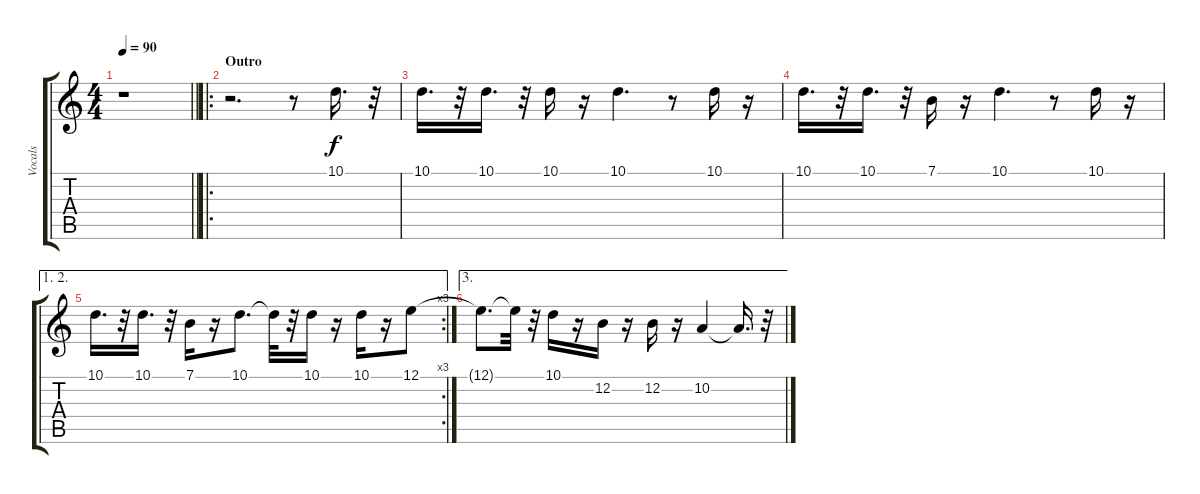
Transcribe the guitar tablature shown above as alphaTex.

\track ("Vocals" "Vocals") {instrument stringensemble1}
\staff {score tabs}
\tuning (E4 B3 G3 D3 A2 E2) {hide}
\ts (4 4)
\tempo 90
\clef g2
\barLineRight lightlight
\ks c
r.1{dy f} |
\ro
\section ("" "Outro")
r.2{d} r.8 10.1.16{d} r.32 |
10.1.16{d} r.32 10.1.16{d} r.32 10.1.16 r.16 10.1.4{d} r.8 10.1.16 r.16 |
10.1.16{d} r.32 10.1.16{d} r.32 7.1.16 r.16 10.1.4{d} r.8 10.1.16 r.16 |
\ae (1 2)
\rc 3
10.1.16{d} r.32 10.1.16{d} r.32 7.1.16 r.16 10.1.8{d} 10.1{t}.32 r.32 10.1.16 r.16 10.1.16 r.16 12.1.8 |
\ae 3
12.1{t}.8{d} 12.1{t}.32 r.32 10.1.16 r.16 12.2.16 r.16 12.2.16 r.16 10.2.4 10.2{t}.16{d} r.32
